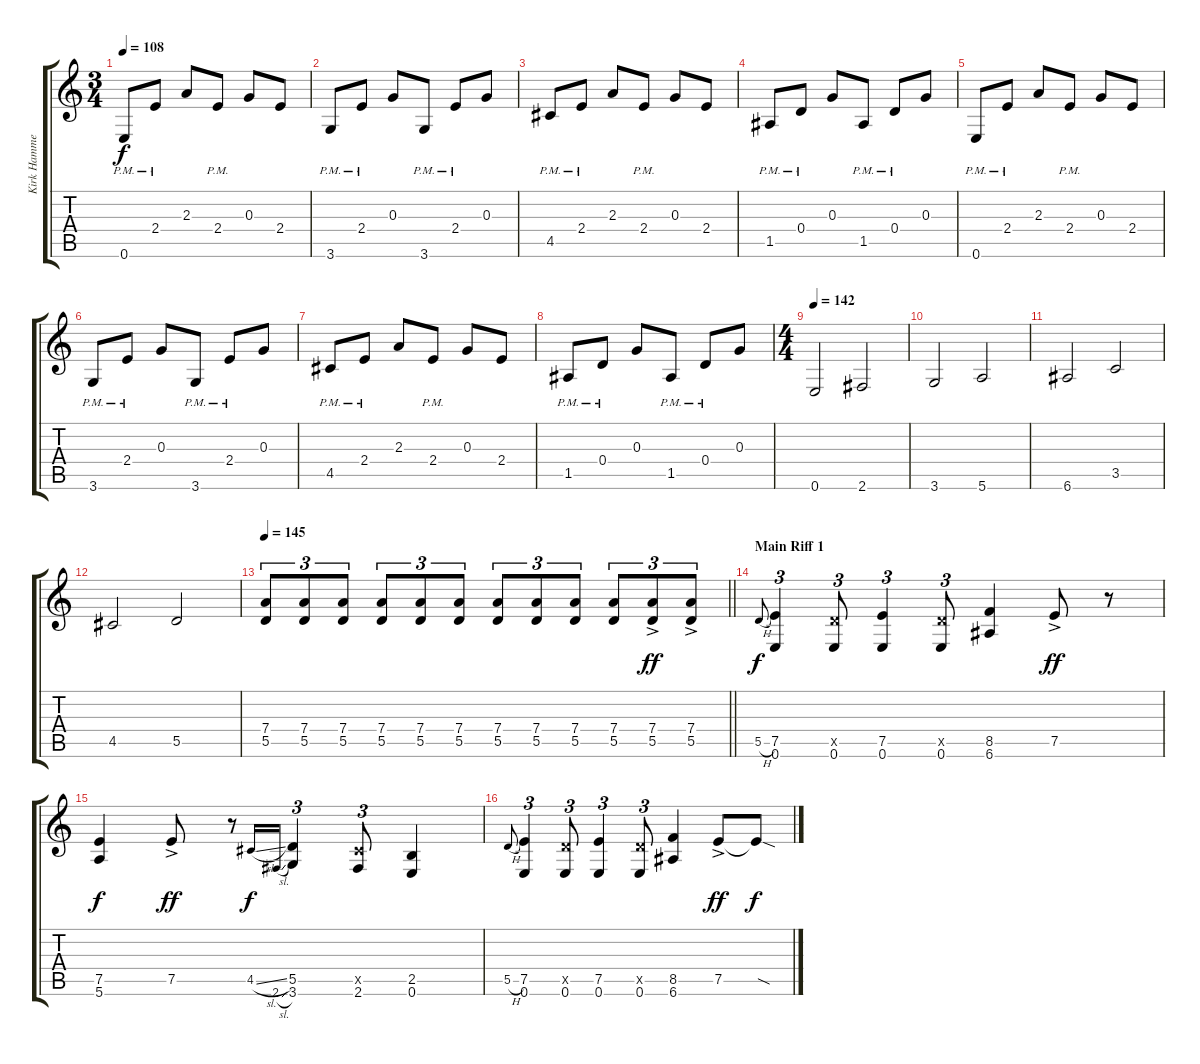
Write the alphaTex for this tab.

\track ("Kirk Hammett (Guitar Lead)" "Kirk Hamme") {instrument distortionguitar}
\staff {score tabs}
\tuning (E4 B3 G3 D3 A2 E2) {hide}
\ts (3 4)
\tempo 108
\clef g2
\ks c
0.6{pm}.8{dy f volume 12} 2.4{pm}.8 2.3.8 2.4{pm}.8 0.3.8 2.4.8 |
3.6{pm}.8 2.4{pm}.8 0.3.8 3.6{pm}.8 2.4{pm}.8 0.3.8 |
4.5{pm}.8 2.4{pm}.8 2.3.8 2.4{pm}.8 0.3.8 2.4.8 |
1.5{pm}.8 0.4{pm}.8 0.3.8 1.5{pm}.8 0.4{pm}.8 0.3.8 |
0.6{pm}.8 2.4{pm}.8 2.3.8 2.4{pm}.8 0.3.8 2.4.8 |
3.6{pm}.8 2.4{pm}.8 0.3.8 3.6{pm}.8 2.4{pm}.8 0.3.8 |
4.5{pm}.8 2.4{pm}.8 2.3.8 2.4{pm}.8 0.3.8 2.4.8 |
1.5{pm}.8 0.4{pm}.8 0.3.8 1.5{pm}.8 0.4{pm}.8 0.3.8 |
\ts (4 4)
\tempo 142
0.6.2{volume 14} 2.6.2 |
3.6.2 5.6.2 |
6.6.2 3.5.2 |
4.5.2 5.5.2 |
\tempo 145
\barLineRight lightlight
(7.4 5.5).8{tu (3 2)} (7.4 5.5).8{tu (3 2)} (7.4 5.5).8{tu (3 2)} (7.4 5.5).8{tu (3 2)} (7.4 5.5).8{tu (3 2)} (7.4 5.5).8{tu (3 2)} (7.4 5.5).8{tu (3 2)} (7.4 5.5).8{tu (3 2)} (7.4 5.5).8{tu (3 2)} (7.4 5.5).8{tu (3 2)} (7.4{ac} 5.5{ac}).8{tu (3 2) dy ff} (7.4{ac} 5.5{ac}).8{tu (3 2)} |
\section ("" "Main Riff 1")
5.5{h}.8{gr onbeat dy f} (7.5 0.6).4{tu (3 2)} (5.5{x} 0.6).8{tu (3 2)} (7.5 0.6).4{tu (3 2)} (5.5{x} 0.6).8{tu (3 2)} (8.5 6.6).4 7.5{ac}.8{dy ff} r.8 |
(7.5 5.6).4{dy f} 7.5{ac}.8{dy ff} r.8 4.5{sl}.16{gr onbeat dy f} 2.6{sl}.16{gr onbeat} (5.5 3.6).4{tu (3 2)} (4.5{x} 2.6).8{tu (3 2)} (2.5 0.6).4 |
5.5{h}.8{gr onbeat} (7.5 0.6).4{tu (3 2)} (5.5{x} 0.6).8{tu (3 2)} (7.5 0.6).4{tu (3 2)} (5.5{x} 0.6).8{tu (3 2)} (8.5 6.6).4 7.5{ac}.8{dy ff} 7.5{sod t}.8{dy f}
